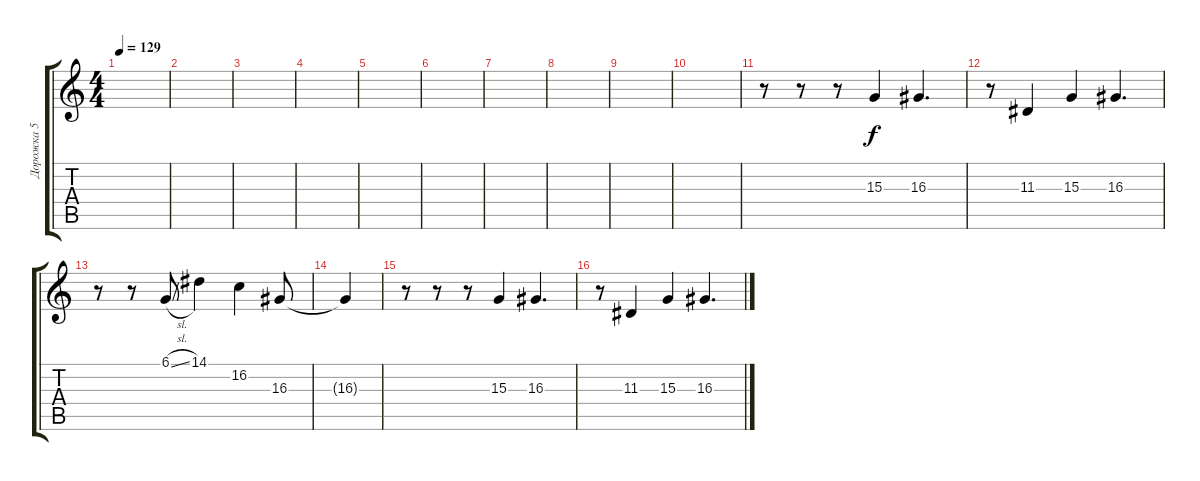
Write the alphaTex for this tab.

\track ("Дорожка 5" "Дорожка 5") {instrument lead1square}
\staff {score tabs}
\tuning (Db4 Ab3 E3 B2 Gb2 Db2) {hide}
\ts (4 4)
\tempo 129
\clef g2
\ks c
|
|
|
|
|
|
|
|
|
|
r.8 r.8 r.8 15.3.4 16.3.4{d} |
r.8 11.3.4 15.3.4 16.3.4{d} |
r.8 r.8 6.1{sl}.8 14.1.4 16.2.4 16.3.8 |
16.3{t}.4 |
r.8 r.8 r.8 15.3.4 16.3.4{d} |
r.8 11.3.4 15.3.4 16.3.4{d}
